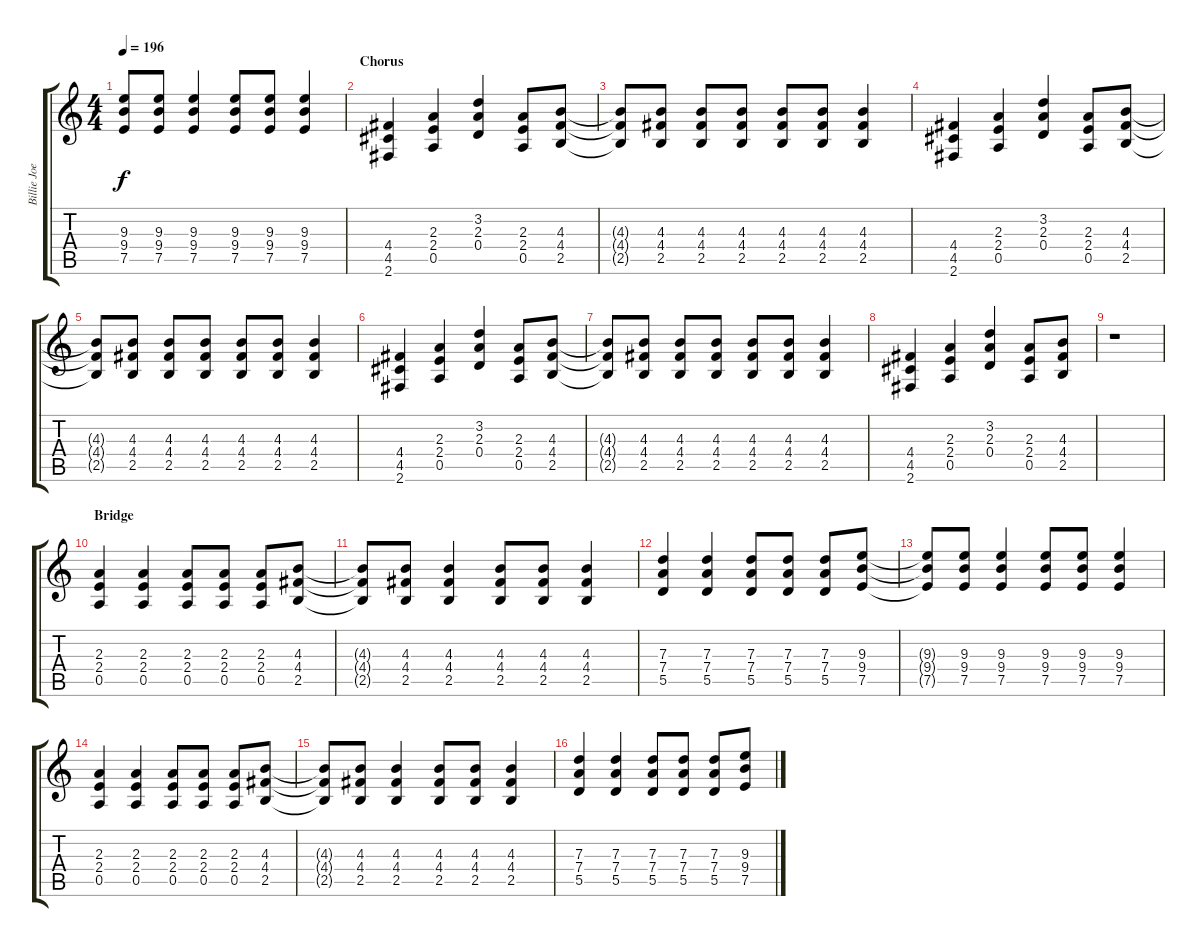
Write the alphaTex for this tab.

\track ("Billie Joe Armstrong (Guitar)" "Billie Joe") {instrument overdrivenguitar}
\staff {score tabs}
\tuning (E4 B3 G3 D3 A2 E2) {hide}
\ts (4 4)
\tempo 196
\clef g2
\ks c
(9.3{t} 9.4{t} 7.5{t}).8{dy f} (9.3 9.4 7.5).8 (9.3 9.4 7.5).4 (9.3 9.4 7.5).8 (9.3 9.4 7.5).8 (9.3 9.4 7.5).4 |
\section ("" "Chorus")
(4.4 4.5 2.6).4 (2.3 2.4 0.5).4 (3.2 2.3 0.4).4 (2.3 2.4 0.5).8 (4.3 4.4 2.5).8 |
(4.3{t} 4.4{t} 2.5{t}).8 (4.3 4.4 2.5).8 (4.3 4.4 2.5).8 (4.3 4.4 2.5).8 (4.3 4.4 2.5).8 (4.3 4.4 2.5).8 (4.3 4.4 2.5).4 |
(4.4 4.5 2.6).4 (2.3 2.4 0.5).4 (3.2 2.3 0.4).4 (2.3 2.4 0.5).8 (4.3 4.4 2.5).8 |
(4.3{t} 4.4{t} 2.5{t}).8 (4.3 4.4 2.5).8 (4.3 4.4 2.5).8 (4.3 4.4 2.5).8 (4.3 4.4 2.5).8 (4.3 4.4 2.5).8 (4.3 4.4 2.5).4 |
(4.4 4.5 2.6).4 (2.3 2.4 0.5).4 (3.2 2.3 0.4).4 (2.3 2.4 0.5).8 (4.3 4.4 2.5).8 |
(4.3{t} 4.4{t} 2.5{t}).8 (4.3 4.4 2.5).8 (4.3 4.4 2.5).8 (4.3 4.4 2.5).8 (4.3 4.4 2.5).8 (4.3 4.4 2.5).8 (4.3 4.4 2.5).4 |
(4.4 4.5 2.6).4 (2.3 2.4 0.5).4 (3.2 2.3 0.4).4 (2.3 2.4 0.5).8 (4.3 4.4 2.5).8 |
r.1 |
\section ("" "Bridge")
(2.3 2.4 0.5).4 (2.3 2.4 0.5).4 (2.3 2.4 0.5).8 (2.3 2.4 0.5).8 (2.3 2.4 0.5).8 (4.3 4.4 2.5).8 |
(4.3{t} 4.4{t} 2.5{t}).8 (4.3 4.4 2.5).8 (4.3 4.4 2.5).4 (4.3 4.4 2.5).8 (4.3 4.4 2.5).8 (4.3 4.4 2.5).4 |
(7.3 7.4 5.5).4 (7.3 7.4 5.5).4 (7.3 7.4 5.5).8 (7.3 7.4 5.5).8 (7.3 7.4 5.5).8 (9.3 9.4 7.5).8 |
(9.3{t} 9.4{t} 7.5{t}).8 (9.3 9.4 7.5).8 (9.3 9.4 7.5).4 (9.3 9.4 7.5).8 (9.3 9.4 7.5).8 (9.3 9.4 7.5).4 |
(2.3 2.4 0.5).4 (2.3 2.4 0.5).4 (2.3 2.4 0.5).8 (2.3 2.4 0.5).8 (2.3 2.4 0.5).8 (4.3 4.4 2.5).8 |
(4.3{t} 4.4{t} 2.5{t}).8 (4.3 4.4 2.5).8 (4.3 4.4 2.5).4 (4.3 4.4 2.5).8 (4.3 4.4 2.5).8 (4.3 4.4 2.5).4 |
(7.3 7.4 5.5).4 (7.3 7.4 5.5).4 (7.3 7.4 5.5).8 (7.3 7.4 5.5).8 (7.3 7.4 5.5).8 (9.3 9.4 7.5).8
